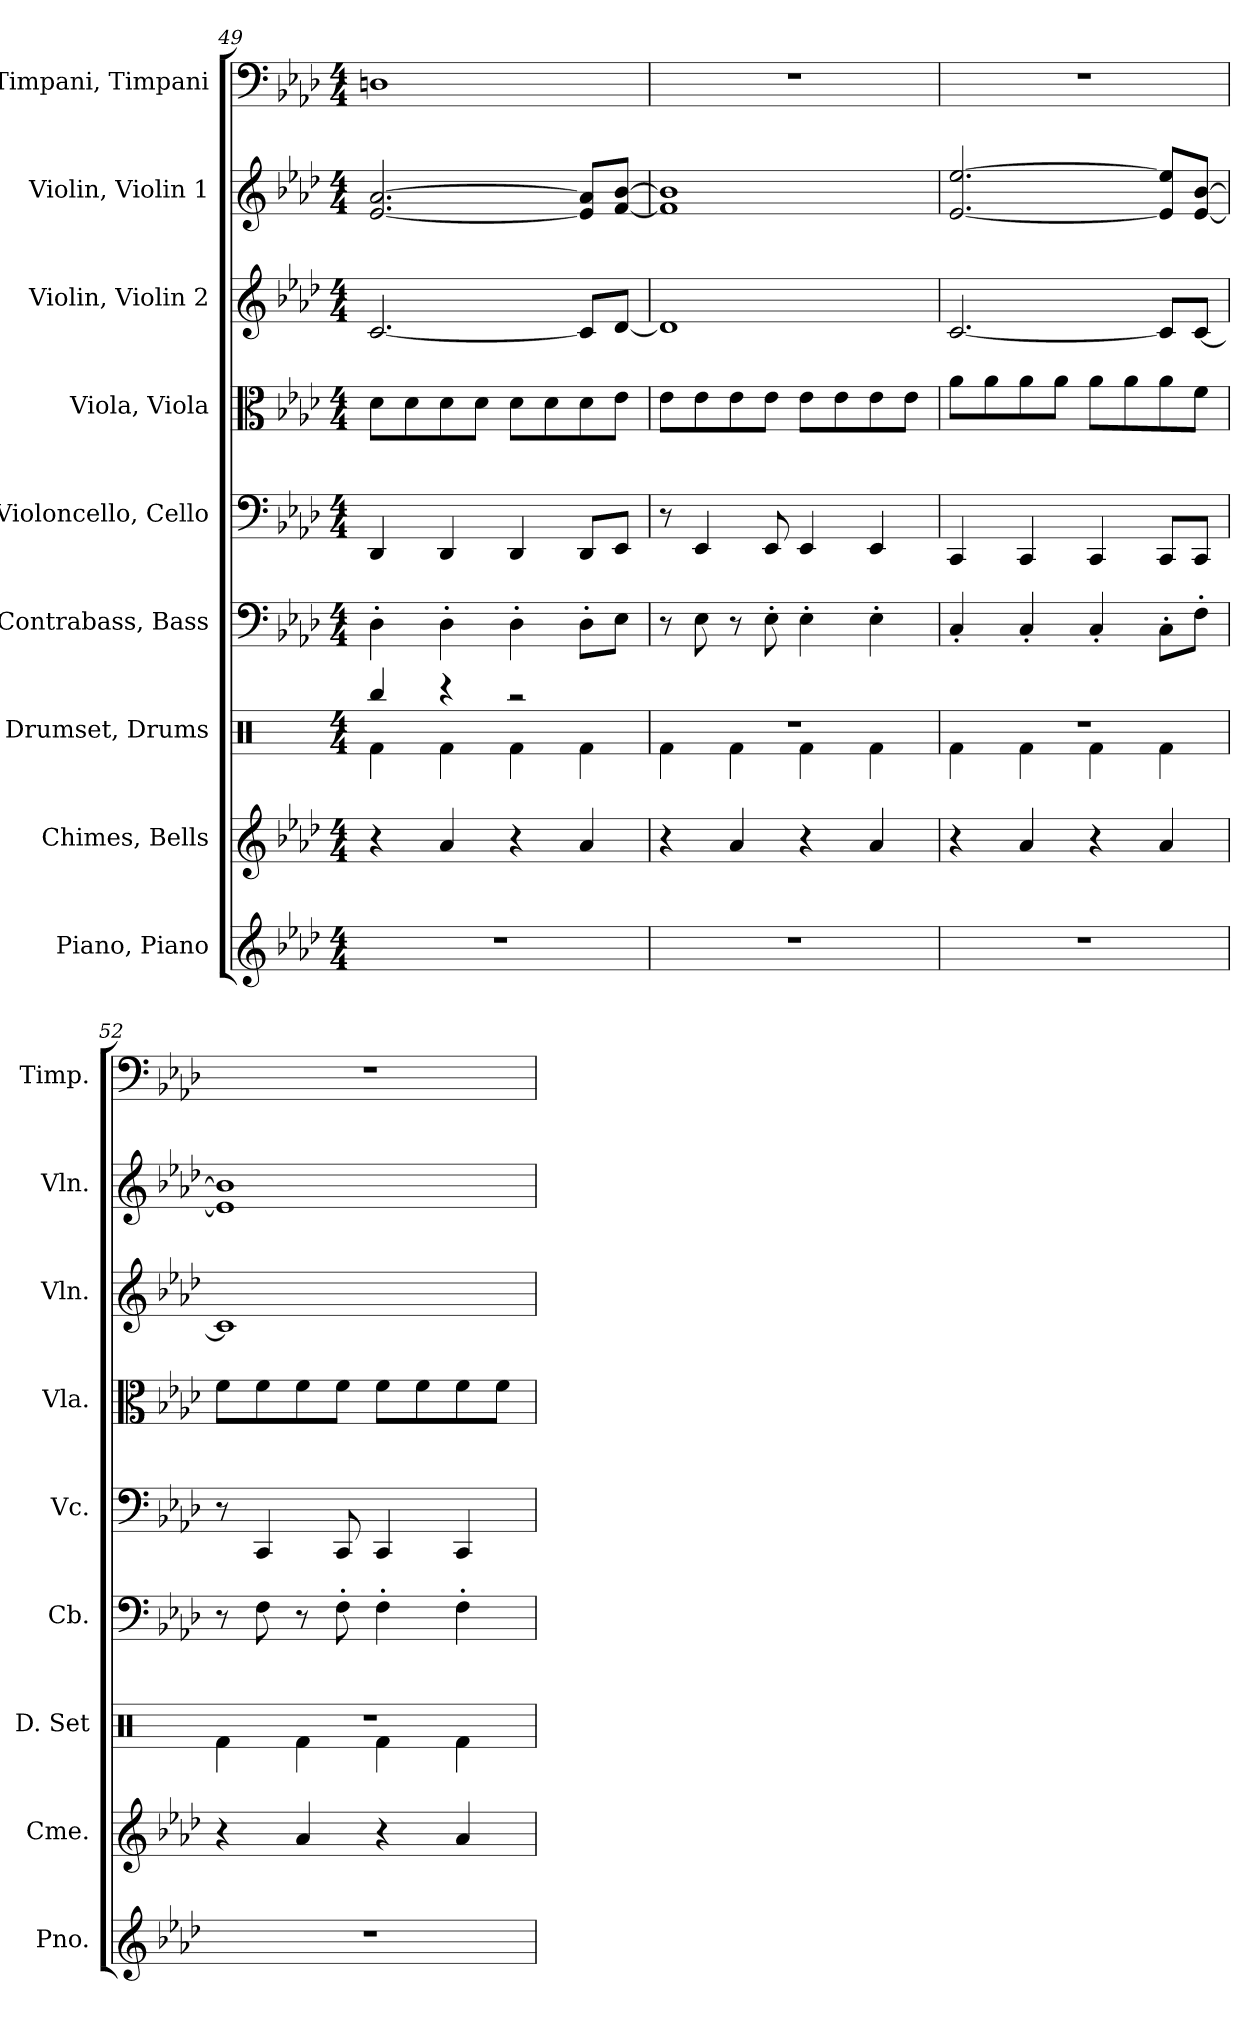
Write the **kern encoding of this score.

**kern	**kern	**kern	**kern	**kern	**kern	**kern	**kern	**kern
*part9	*part8	*part7	*part6	*part5	*part4	*part3	*part2	*part1
*staff9	*staff8	*staff7	*staff6	*staff5	*staff4	*staff3	*staff2	*staff1
*I"Piano, Piano	*I"Chimes, Bells	*I"Drumset, Drums	*I"Contrabass, Bass	*I"Violoncello, Cello	*I"Viola, Viola	*I"Violin, Violin 2	*I"Violin, Violin 1	*I"Timpani, Timpani
*I'Pno.	*I'Cme.	*I'D. Set	*I'Cb.	*I'Vc.	*I'Vla.	*I'Vln.	*I'Vln.	*I'Timp.
!!LO:PB:g=z
*clefG2	*clefG2	*clefX	*clefF4	*clefF4	*clefC3	*clefG2	*clefG2	*clefF4
*	*	*	*ITrd7c12	*	*	*	*	*
*k[b-e-a-d-]	*k[b-e-a-d-]	*k[]	*k[b-e-a-d-]	*k[b-e-a-d-]	*k[b-e-a-d-]	*k[b-e-a-d-]	*k[b-e-a-d-]	*k[b-e-a-d-]
*M4/4	*M4/4	*M4/4	*M4/4	*M4/4	*M4/4	*M4/4	*M4/4	*M4/4
=49	=49	=49	=49	=49	=49	=49	=49	=49
*	*	*^	*	*	*	*	*	*
1r	4r	4Rbb/	4Rf\	4DD-'\	4DD-/	8d-\L	[2.c/	[2.e-/ [2.a-/	1Dn
.	.	.	.	.	.	8d-\	.	.	.
.	4a-/	4r	4Rf\	4DD-'\	4DD-/	8d-\	.	.	.
.	.	.	.	.	.	8d-\J	.	.	.
.	4r	2r	4Rf\	4DD-'\	4DD-/	8d-\L	.	.	.
.	.	.	.	.	.	8d-\	.	.	.
.	4a-/	.	4Rf\	8DD-'\L	8DD-/L	8d-\	8c/L]	8e-/] 8a-/]L	.
.	.	.	.	8EE-\J	8EE-/J	8e-\J	[8d-/J	[8f/ [8b-/J	.
=50	=50	=50	=50	=50	=50	=50	=50	=50	=50
1r	4r	1r	4Rf\	8r	8r	8e-\L	1d-]	1f] 1b-]	1r
.	.	.	.	8EE-\	4EE-/	8e-\	.	.	.
.	4a-/	.	4Rf\	8r	.	8e-\	.	.	.
.	.	.	.	8EE-'\	8EE-/	8e-\J	.	.	.
.	4r	.	4Rf\	4EE-'\	4EE-/	8e-\L	.	.	.
.	.	.	.	.	.	8e-\	.	.	.
.	4a-/	.	4Rf\	4EE-'\	4EE-/	8e-\	.	.	.
.	.	.	.	.	.	8e-\J	.	.	.
=51	=51	=51	=51	=51	=51	=51	=51	=51	=51
1r	4r	1r	4Rf\	4CC'/	4CC/	8a-\L	[2.c/	[2.e-/ [2.ee-/	1r
.	.	.	.	.	.	8a-\	.	.	.
.	4a-/	.	4Rf\	4CC'/	4CC/	8a-\	.	.	.
.	.	.	.	.	.	8a-\J	.	.	.
.	4r	.	4Rf\	4CC'/	4CC/	8a-\L	.	.	.
.	.	.	.	.	.	8a-\	.	.	.
.	4a-/	.	4Rf\	8CC'\L	8CC/L	8a-\	8c/L]	8e-/] 8ee-/]L	.
.	.	.	.	8FF'\J	8CC/J	8f\J	[8c/J	[8e-/ [8b-/J	.
=52	=52	=52	=52	=52	=52	=52	=52	=52	=52
1r	4r	1r	4Rf\	8r	8r	8f\L	1c]	1e-] 1b-]	1r
.	.	.	.	8FF\	4CC/	8f\	.	.	.
.	4a-/	.	4Rf\	8r	.	8f\	.	.	.
.	.	.	.	8FF'\	8CC/	8f\J	.	.	.
.	4r	.	4Rf\	4FF'\	4CC/	8f\L	.	.	.
.	.	.	.	.	.	8f\	.	.	.
.	4a-/	.	4Rf\	4FF'\	4CC/	8f\	.	.	.
.	.	.	.	.	.	8f\J	.	.	.
*	*	*v	*v	*	*	*	*	*	*
=	=	=	=	=	=	=	=	=
*-	*-	*-	*-	*-	*-	*-	*-	*-
